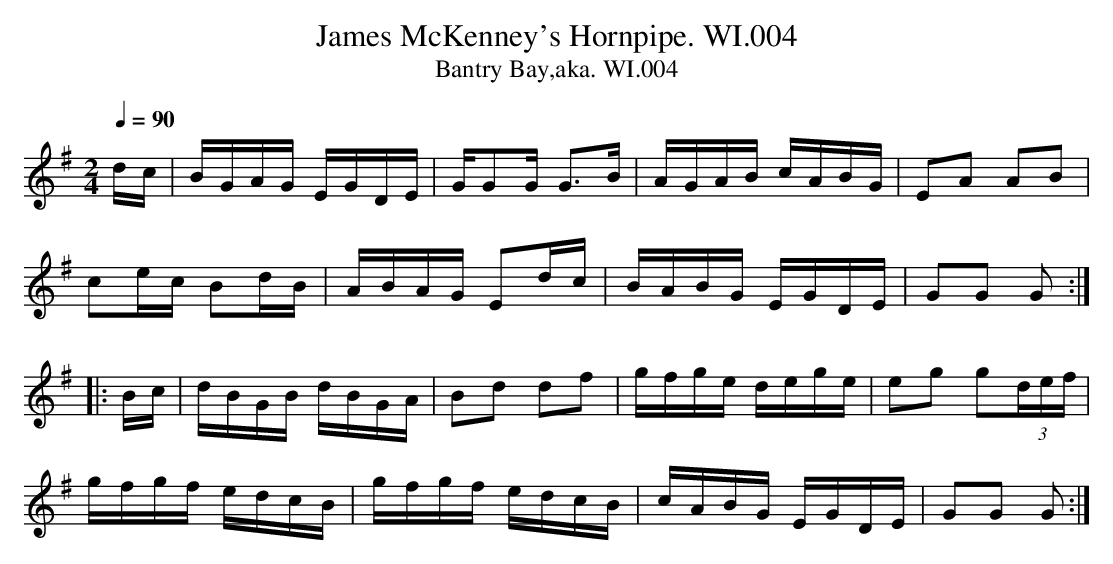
X:1
T:James McKenney's Hornpipe. WI.004
T:Bantry Bay,aka. WI.004
M:2/4
L:1/16
Q:1/4=90
K:G
dc|BGAG EGDE|GG2G G3B|AGAB cABG|E2A2 A2B2|
c2ec B2dB|ABAG E2dc|BABG EGDE|G2G2 G2:|
|:Bc|dBGB dBGA|B2d2 d2f2|gfge dege|e2g2 g2(3def|
gfgf edcB|gfgf edcB|cABG EGDE|G2G2 G2:|
